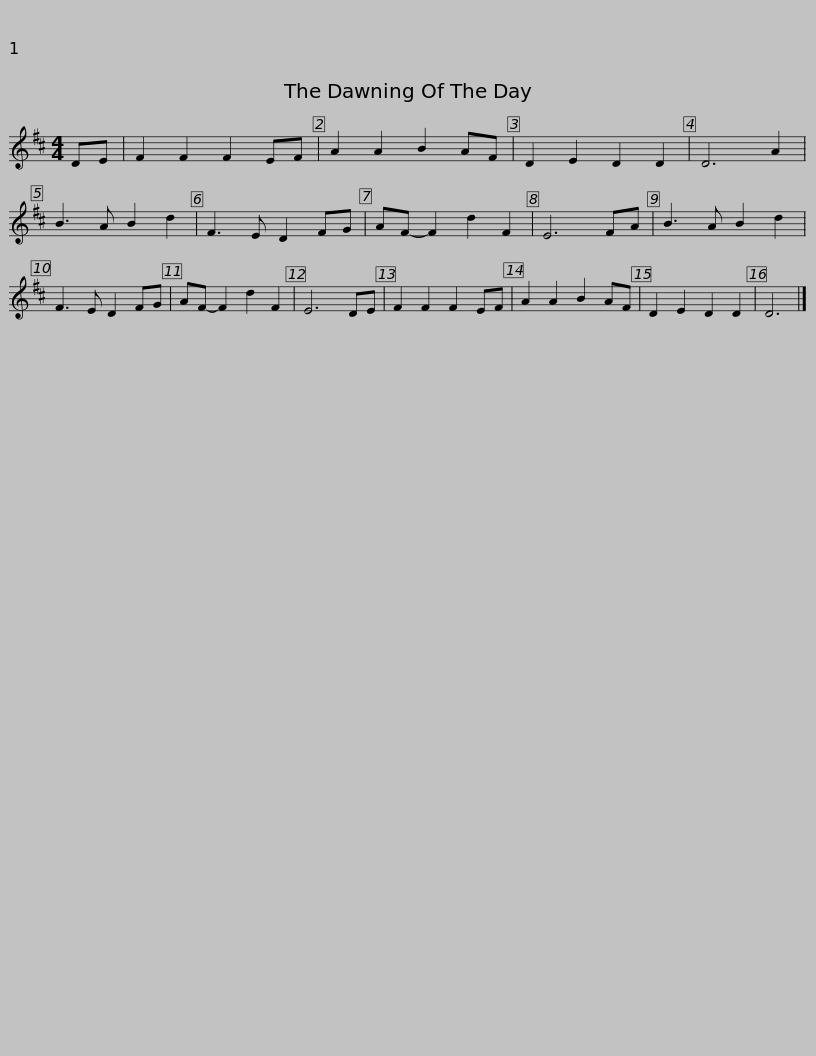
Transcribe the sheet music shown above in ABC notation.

X:1
L:1/8
M:4/4
I:linebreak $
K:D
V:1 treble
V:1
 DE | F2 F2 F2 EF | A2 A2 B2 AF | D2 E2 D2 D2 | D6 A2 | %5
 B3 A B2 d2 | F3 E D2 FG | AF- F2 d2 F2 | E6 FA |$ B3 A B2 d2 | %10
 F3 E D2 FG | AF- F2 d2 F2 | E6 DE | F2 F2 F2 EF | A2 A2 B2 AF | %15
 D2 E2 D2 D2 | D6 |] %17
